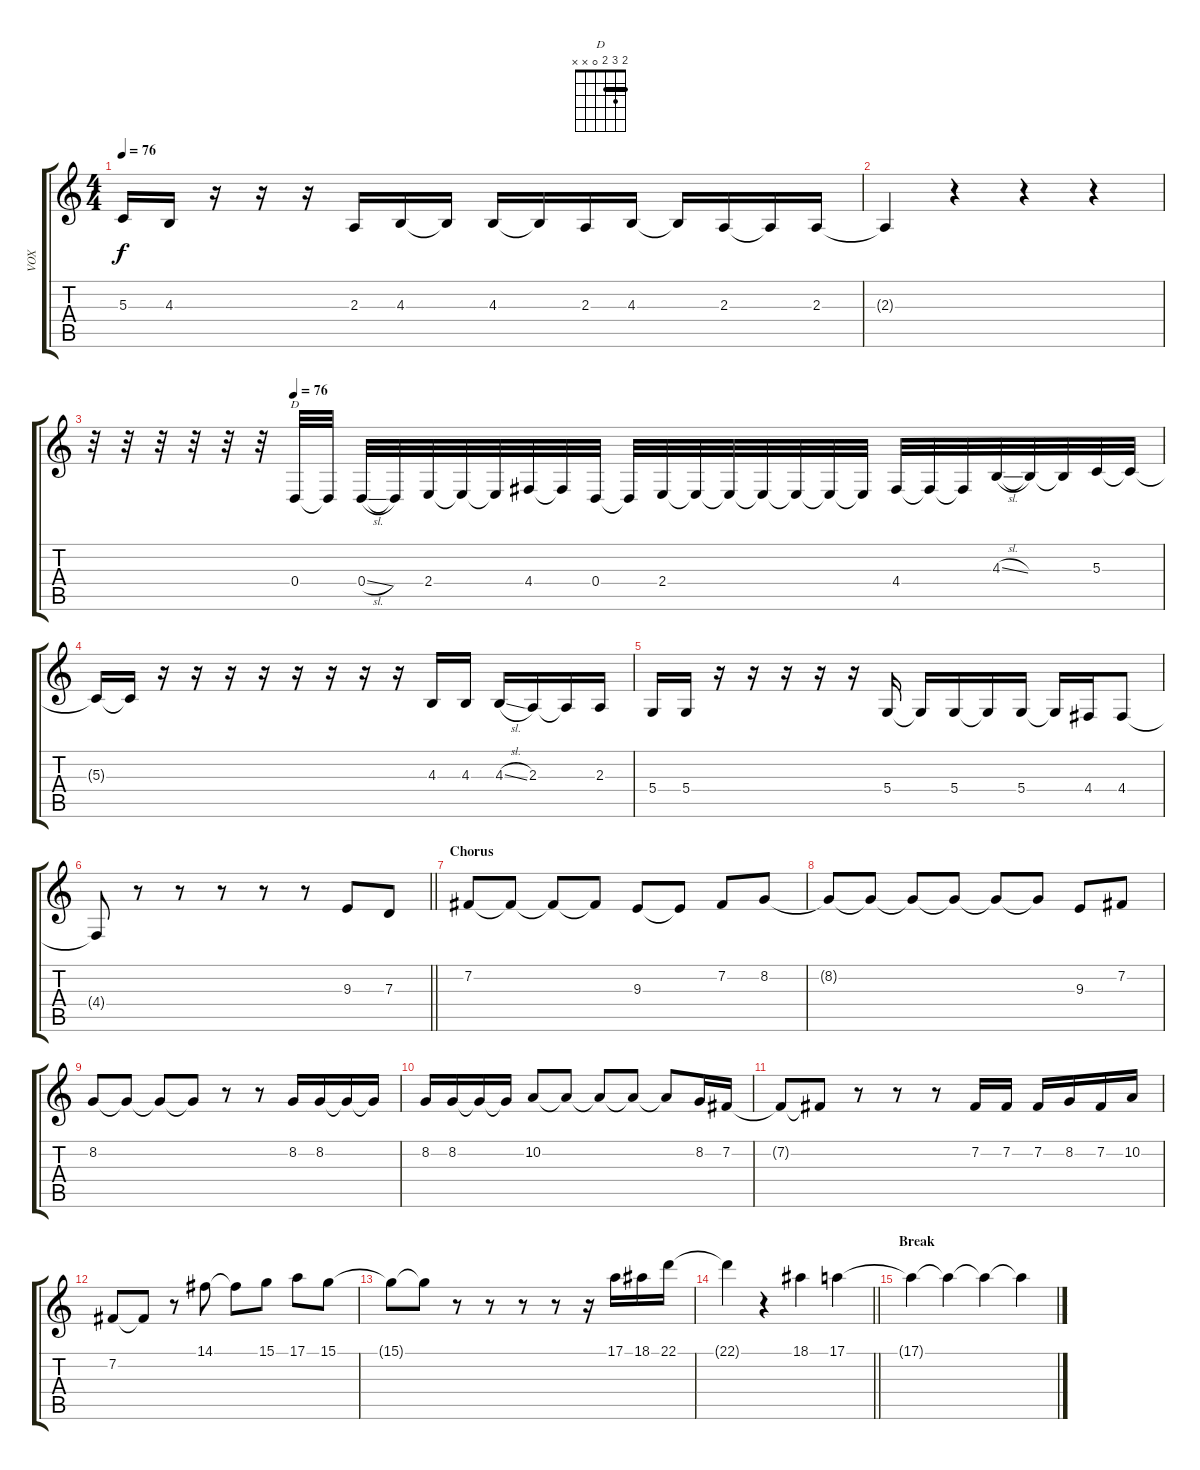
\track ("VOX" "VOX") {instrument viola}
\staff {score tabs}
\tuning (E4 B3 G3 D3 A2 E2) {hide}
\chord ("D" 2 3 2 0 x x) {barre 2}
\ts (4 4)
\tempo 76
\clef g2
\ks c
5.3.16{dy f} 4.3.16 r.16 r.16 r.16 2.3.16 4.3.16 4.3{t}.16 4.3.16 4.3{t}.16 2.3.16 4.3.16 4.3{t}.16 2.3.16 2.3{t}.16 2.3.16 |
2.3{t}.4 r.4 r.4 r.4 |
\tempo (76 0.1875)
r.32 r.32 r.32 r.32 r.32 r.32 0.4.32{ch "D"} 0.4{t}.32 0.4{sl}.32 0.4{t}.32 2.4.32 2.4{t}.32 2.4{t}.32 4.4.32 4.4{t}.32 0.4.32 0.4{t}.32 2.4.32 2.4{t}.32 2.4{t}.32 2.4{t}.32 2.4{t}.32 2.4{t}.32 2.4{t}.32 4.4.32 4.4{t}.32 4.4{t}.32 4.3{sl}.32 4.3{t}.32 4.3{t}.32 5.3.32 5.3{t}.32 |
5.3{t}.16 5.3{t}.16 r.16 r.16 r.16 r.16 r.16 r.16 r.16 r.16 4.3.16 4.3.16 4.3{sl}.16 2.3.16 2.3{t}.16 2.3.16 |
5.4.16 5.4.16 r.16 r.16 r.16 r.16 r.16 5.4.16 5.4{t}.16 5.4.16 5.4{t}.16 5.4.16 5.4{t}.16 4.4.16 4.4.8 |
\barLineRight lightlight
4.4{t}.8 r.8 r.8 r.8 r.8 r.8 9.3.8 7.3.8 |
\section ("" "Chorus")
7.2.8 7.2{t}.8 7.2{t}.8 7.2{t}.8 9.3.8 9.3{t}.8 7.2.8 8.2.8 |
8.2{t}.8 8.2{t}.8 8.2{t}.8 8.2{t}.8 8.2{t}.8 8.2{t}.8 9.3.8 7.2.8 |
8.2.8 8.2{t}.8 8.2{t}.8 8.2{t}.8 r.8 r.8 8.2.16 8.2.16 8.2{t}.16 8.2{t}.16 |
8.2.16 8.2.16 8.2{t}.16 8.2{t}.16 10.2.8 10.2{t}.8 10.2{t}.8 10.2{t}.8 10.2{t}.8 8.2.16 7.2.16 |
7.2{t}.8 7.2{t}.8 r.8 r.8 r.8 7.2.16 7.2.16 7.2.16 8.2.16 7.2.16 10.2.16 |
7.2.8 7.2{t}.8 r.8 14.1.8 14.1{t}.8 15.1.8 17.1.8 15.1.8 |
15.1{t}.8 15.1{t}.8 r.8 r.8 r.8 r.8 r.16 17.1.16 18.1.16 22.1.16 |
\barLineRight lightlight
22.1{t}.4 r.4 18.1.4 17.1.4 |
\section ("" "Break")
17.1{t}.4 17.1{t}.4 17.1{t}.4 17.1{t}.4
